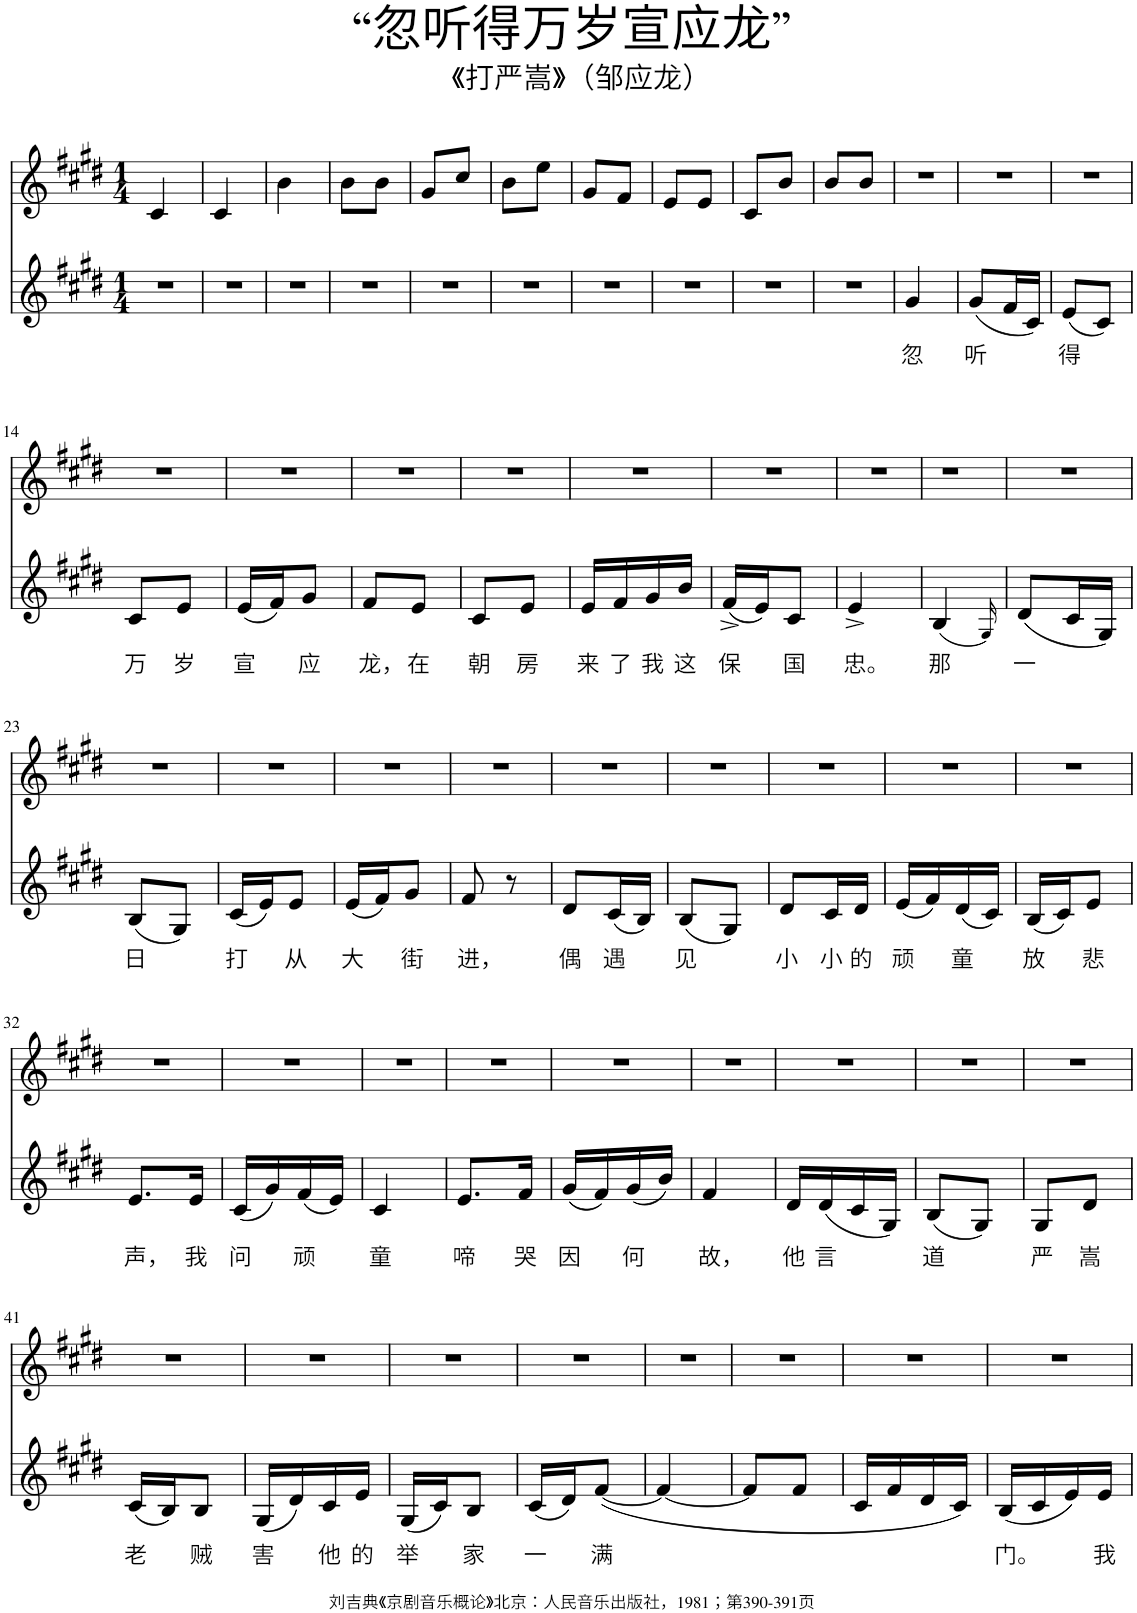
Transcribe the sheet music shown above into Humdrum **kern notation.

**kern	**text	**kern
*part2	*part2	*part1
*staff2	*staff2	*staff1
*I"Piano	*	*I"Piano
*I'Pno	*	*I'Pno
*clefG2	*	*clefG2
*k[f#c#g#d#]	*	*k[f#c#g#d#]
*M1/4	*	*M1/4
=1	=1	=1
4r	.	4c#/
=2	=2	=2
4r	.	4c#/
=3	=3	=3
4r	.	4b\
=4	=4	=4
4r	.	8b\L
.	.	8b\J
=5	=5	=5
4r	.	8g#/L
.	.	8cc#/J
=6	=6	=6
4r	.	8b\L
.	.	8ee\J
=7	=7	=7
4r	.	8g#/L
.	.	8f#/J
=8	=8	=8
4r	.	8e/L
.	.	8e/J
=9	=9	=9
4r	.	8c#/L
.	.	8b/J
=10	=10	=10
4r	.	8b/L
.	.	8b/J
=11	=11	=11
!	!LO:LY:b	!
4g#/	忽	4r
=12	=12	=12
!	!LO:LY:b	!
(8g#/L	听	4r
16f#/L	.	.
16c#/JJ)	.	.
=13	=13	=13
!	!LO:LY:b	!
(8e/L	得	4r
8c#/J)	.	.
!!LO:LB:g=z
=14	=14	=14
!	!LO:LY:b	!
8c#/L	万	4r
!	!LO:LY:b	!
8e/J	岁	.
=15	=15	=15
!	!LO:LY:b	!
(16e/LL	宣	4r
16f#/J)	.	.
!	!LO:LY:b	!
8g#/J	应	.
=16	=16	=16
!	!LO:LY:b	!
8f#/L	龙，	4r
!	!LO:LY:b	!
8e/J	在	.
=17	=17	=17
!	!LO:LY:b	!
8c#/L	朝	4r
!	!LO:LY:b	!
8e/J	房	.
=18	=18	=18
!	!LO:LY:b	!
16e/LL	来	4r
!	!LO:LY:b	!
16f#/	了	.
!	!LO:LY:b	!
16g#/	我	.
!	!LO:LY:b	!
16b/JJ	这	.
=19	=19	=19
!	!LO:LY:b	!
(16f#^/LL	保	4r
16e/J)	.	.
!	!LO:LY:b	!
8c#/J	国	.
=20	=20	=20
!	!LO:LY:b	!
4e^/	忠。	4r
=21	=21	=21
!	!LO:LY:b	!
(4B/	那	4r
16qG#/)	.	.
=22	=22	=22
!	!LO:LY:b	!
(8d#/L	一	4r
16c#/L	.	.
16G#/JJ)	.	.
!!LO:LB:g=z
=23	=23	=23
!	!LO:LY:b	!
(8B/L	日	4r
8G#/J)	.	.
=24	=24	=24
!	!LO:LY:b	!
(16c#/LL	打	4r
16e/J)	.	.
!	!LO:LY:b	!
8e/J	从	.
=25	=25	=25
!	!LO:LY:b	!
(16e/LL	大	4r
16f#/J)	.	.
!	!LO:LY:b	!
8g#/J	街	.
=26	=26	=26
!	!LO:LY:b	!
8f#/	进，	4r
8r	.	.
=27	=27	=27
!	!LO:LY:b	!
8d#/L	偶	4r
!	!LO:LY:b	!
(16c#/L	遇	.
16B/JJ)	.	.
=28	=28	=28
!	!LO:LY:b	!
(8B/L	见	4r
8G#/J)	.	.
=29	=29	=29
!	!LO:LY:b	!
8d#/L	小	4r
!	!LO:LY:b	!
16c#/L	小	.
!	!LO:LY:b	!
16d#/JJ	的	.
=30	=30	=30
!	!LO:LY:b	!
(16e/LL	顽	4r
16f#/)	.	.
!	!LO:LY:b	!
(16d#/	童	.
16c#/JJ)	.	.
=31	=31	=31
!	!LO:LY:b	!
(16B/LL	放	4r
16c#/J)	.	.
!	!LO:LY:b	!
8e/J	悲	.
!!LO:LB:g=z
=32	=32	=32
!	!LO:LY:b	!
8.e/L	声，	4r
!	!LO:LY:b	!
16e/Jk	我	.
=33	=33	=33
!	!LO:LY:b	!
(16c#/LL	问	4r
16g#/)	.	.
!	!LO:LY:b	!
(16f#/	顽	.
16e/JJ)	.	.
=34	=34	=34
!	!LO:LY:b	!
4c#/	童	4r
=35	=35	=35
!	!LO:LY:b	!
8.e/L	啼	4r
!	!LO:LY:b	!
16f#/Jk	哭	.
=36	=36	=36
!	!LO:LY:b	!
(16g#/LL	因	4r
16f#/)	.	.
!	!LO:LY:b	!
(16g#/	何	.
16b/JJ)	.	.
=37	=37	=37
!	!LO:LY:b	!
4f#/	故，	4r
=38	=38	=38
!	!LO:LY:b	!
16d#/LL	他	4r
!	!LO:LY:b	!
(16d#/	言	.
16c#/	.	.
16G#/JJ)	.	.
=39	=39	=39
!	!LO:LY:b	!
(8B/L	道	4r
8G#/J)	.	.
=40	=40	=40
!	!LO:LY:b	!
8G#/L	严	4r
!	!LO:LY:b	!
8d#/J	嵩	.
!!LO:LB:g=z
=41	=41	=41
!	!LO:LY:b	!
(16c#/LL	老	4r
16B/J)	.	.
!	!LO:LY:b	!
8B/J	贼	.
=42	=42	=42
!	!LO:LY:b	!
(16G#/LL	害	4r
16d#/)	.	.
!	!LO:LY:b	!
16c#/	他	.
!	!LO:LY:b	!
16e/JJ	的	.
=43	=43	=43
!	!LO:LY:b	!
(16G#/LL	举	4r
16c#/J)	.	.
!	!LO:LY:b	!
8B/J	家	.
=44	=44	=44
!	!LO:LY:b	!
(16c#/LL	一	4r
16d#/J)	.	.
!	!LO:LY:b	!
([8f#/J	满	.
=45	=45	=45
4f#/_	.	4r
=46	=46	=46
8f#/L]	.	4r
8f#/J	.	.
=47	=47	=47
16c#/LL	.	4r
16f#/	.	.
16d#/	.	.
16c#/JJ)	.	.
=48	=48	=48
!	!LO:LY:b	!
(16B/LL	门。	4r
16c#/	.	.
16e/)	.	.
!	!LO:LY:b	!
16e/JJ	我	.
=	=	=
*-	*-	*-
